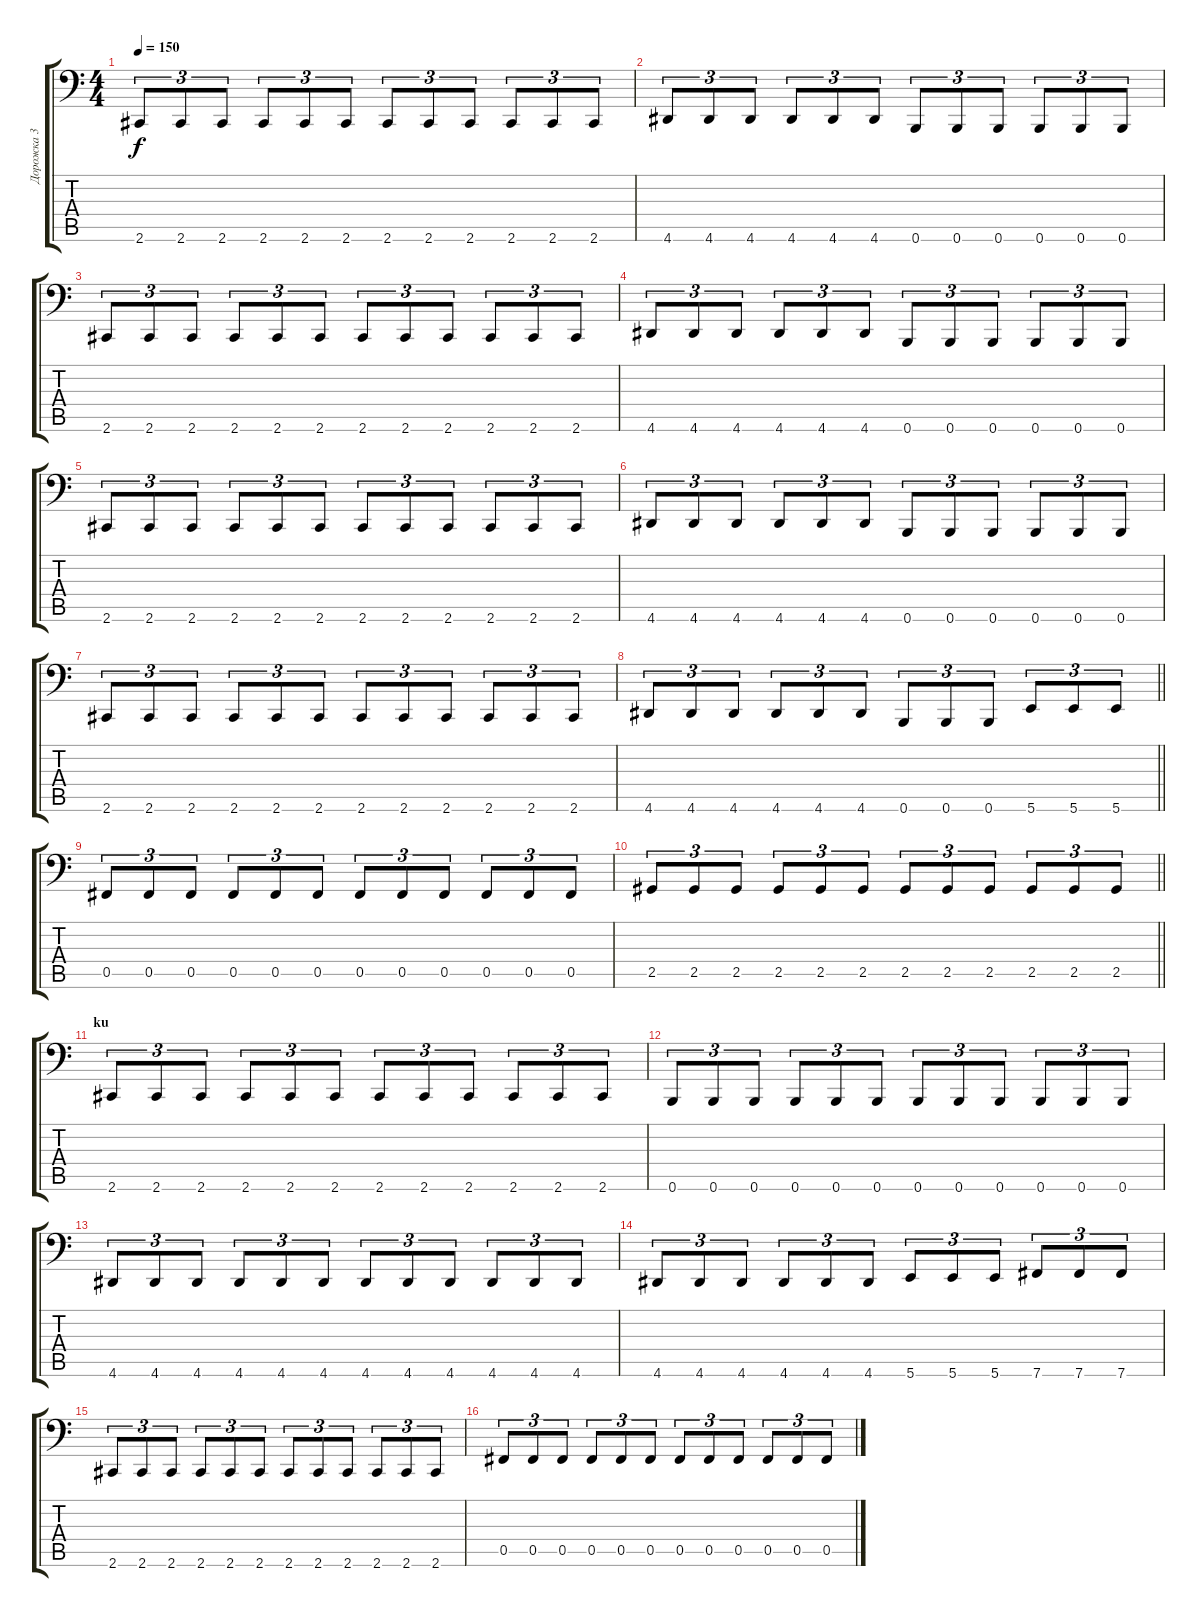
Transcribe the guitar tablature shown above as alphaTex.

\track ("Дорожка 3" "Дорожка 3") {instrument electricbassfinger}
\staff {score tabs}
\tuning (Db3 Ab2 E2 B1 Gb1 B0) {hide}
\ts (4 4)
\tempo 150
\clef f4
\ks c
2.6.8{tu (3 2) dy f} 2.6.8{tu (3 2)} 2.6.8{tu (3 2)} 2.6.8{tu (3 2)} 2.6.8{tu (3 2)} 2.6.8{tu (3 2)} 2.6.8{tu (3 2)} 2.6.8{tu (3 2)} 2.6.8{tu (3 2)} 2.6.8{tu (3 2)} 2.6.8{tu (3 2)} 2.6.8{tu (3 2)} |
4.6.8{tu (3 2)} 4.6.8{tu (3 2)} 4.6.8{tu (3 2)} 4.6.8{tu (3 2)} 4.6.8{tu (3 2)} 4.6.8{tu (3 2)} 0.6.8{tu (3 2)} 0.6.8{tu (3 2)} 0.6.8{tu (3 2)} 0.6.8{tu (3 2)} 0.6.8{tu (3 2)} 0.6.8{tu (3 2)} |
2.6.8{tu (3 2)} 2.6.8{tu (3 2)} 2.6.8{tu (3 2)} 2.6.8{tu (3 2)} 2.6.8{tu (3 2)} 2.6.8{tu (3 2)} 2.6.8{tu (3 2)} 2.6.8{tu (3 2)} 2.6.8{tu (3 2)} 2.6.8{tu (3 2)} 2.6.8{tu (3 2)} 2.6.8{tu (3 2)} |
4.6.8{tu (3 2)} 4.6.8{tu (3 2)} 4.6.8{tu (3 2)} 4.6.8{tu (3 2)} 4.6.8{tu (3 2)} 4.6.8{tu (3 2)} 0.6.8{tu (3 2)} 0.6.8{tu (3 2)} 0.6.8{tu (3 2)} 0.6.8{tu (3 2)} 0.6.8{tu (3 2)} 0.6.8{tu (3 2)} |
2.6.8{tu (3 2)} 2.6.8{tu (3 2)} 2.6.8{tu (3 2)} 2.6.8{tu (3 2)} 2.6.8{tu (3 2)} 2.6.8{tu (3 2)} 2.6.8{tu (3 2)} 2.6.8{tu (3 2)} 2.6.8{tu (3 2)} 2.6.8{tu (3 2)} 2.6.8{tu (3 2)} 2.6.8{tu (3 2)} |
4.6.8{tu (3 2)} 4.6.8{tu (3 2)} 4.6.8{tu (3 2)} 4.6.8{tu (3 2)} 4.6.8{tu (3 2)} 4.6.8{tu (3 2)} 0.6.8{tu (3 2)} 0.6.8{tu (3 2)} 0.6.8{tu (3 2)} 0.6.8{tu (3 2)} 0.6.8{tu (3 2)} 0.6.8{tu (3 2)} |
2.6.8{tu (3 2)} 2.6.8{tu (3 2)} 2.6.8{tu (3 2)} 2.6.8{tu (3 2)} 2.6.8{tu (3 2)} 2.6.8{tu (3 2)} 2.6.8{tu (3 2)} 2.6.8{tu (3 2)} 2.6.8{tu (3 2)} 2.6.8{tu (3 2)} 2.6.8{tu (3 2)} 2.6.8{tu (3 2)} |
\barLineRight lightlight
4.6.8{tu (3 2)} 4.6.8{tu (3 2)} 4.6.8{tu (3 2)} 4.6.8{tu (3 2)} 4.6.8{tu (3 2)} 4.6.8{tu (3 2)} 0.6.8{tu (3 2)} 0.6.8{tu (3 2)} 0.6.8{tu (3 2)} 5.6.8{tu (3 2)} 5.6.8{tu (3 2)} 5.6.8{tu (3 2)} |
0.5.8{tu (3 2)} 0.5.8{tu (3 2)} 0.5.8{tu (3 2)} 0.5.8{tu (3 2)} 0.5.8{tu (3 2)} 0.5.8{tu (3 2)} 0.5.8{tu (3 2)} 0.5.8{tu (3 2)} 0.5.8{tu (3 2)} 0.5.8{tu (3 2)} 0.5.8{tu (3 2)} 0.5.8{tu (3 2)} |
\barLineRight lightlight
2.5.8{tu (3 2)} 2.5.8{tu (3 2)} 2.5.8{tu (3 2)} 2.5.8{tu (3 2)} 2.5.8{tu (3 2)} 2.5.8{tu (3 2)} 2.5.8{tu (3 2)} 2.5.8{tu (3 2)} 2.5.8{tu (3 2)} 2.5.8{tu (3 2)} 2.5.8{tu (3 2)} 2.5.8{tu (3 2)} |
\section ("" "ku")
2.6.8{tu (3 2)} 2.6.8{tu (3 2)} 2.6.8{tu (3 2)} 2.6.8{tu (3 2)} 2.6.8{tu (3 2)} 2.6.8{tu (3 2)} 2.6.8{tu (3 2)} 2.6.8{tu (3 2)} 2.6.8{tu (3 2)} 2.6.8{tu (3 2)} 2.6.8{tu (3 2)} 2.6.8{tu (3 2)} |
0.6.8{tu (3 2)} 0.6.8{tu (3 2)} 0.6.8{tu (3 2)} 0.6.8{tu (3 2)} 0.6.8{tu (3 2)} 0.6.8{tu (3 2)} 0.6.8{tu (3 2)} 0.6.8{tu (3 2)} 0.6.8{tu (3 2)} 0.6.8{tu (3 2)} 0.6.8{tu (3 2)} 0.6.8{tu (3 2)} |
4.6.8{tu (3 2)} 4.6.8{tu (3 2)} 4.6.8{tu (3 2)} 4.6.8{tu (3 2)} 4.6.8{tu (3 2)} 4.6.8{tu (3 2)} 4.6.8{tu (3 2)} 4.6.8{tu (3 2)} 4.6.8{tu (3 2)} 4.6.8{tu (3 2)} 4.6.8{tu (3 2)} 4.6.8{tu (3 2)} |
4.6.8{tu (3 2)} 4.6.8{tu (3 2)} 4.6.8{tu (3 2)} 4.6.8{tu (3 2)} 4.6.8{tu (3 2)} 4.6.8{tu (3 2)} 5.6.8{tu (3 2)} 5.6.8{tu (3 2)} 5.6.8{tu (3 2)} 7.6.8{tu (3 2)} 7.6.8{tu (3 2)} 7.6.8{tu (3 2)} |
2.6.8{tu (3 2)} 2.6.8{tu (3 2)} 2.6.8{tu (3 2)} 2.6.8{tu (3 2)} 2.6.8{tu (3 2)} 2.6.8{tu (3 2)} 2.6.8{tu (3 2)} 2.6.8{tu (3 2)} 2.6.8{tu (3 2)} 2.6.8{tu (3 2)} 2.6.8{tu (3 2)} 2.6.8{tu (3 2)} |
0.5.8{tu (3 2)} 0.5.8{tu (3 2)} 0.5.8{tu (3 2)} 0.5.8{tu (3 2)} 0.5.8{tu (3 2)} 0.5.8{tu (3 2)} 0.5.8{tu (3 2)} 0.5.8{tu (3 2)} 0.5.8{tu (3 2)} 0.5.8{tu (3 2)} 0.5.8{tu (3 2)} 0.5.8{tu (3 2)}
